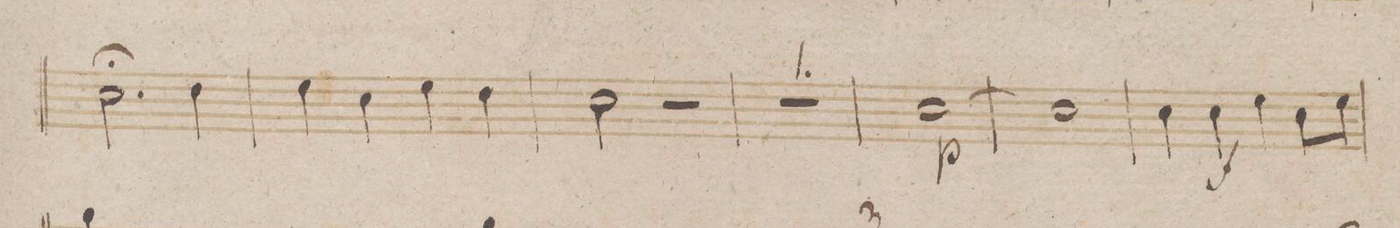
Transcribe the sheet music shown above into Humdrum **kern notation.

**kern	**dynam
*I"Corno 1mo in F.	*
*clefG2	*
*k[b-]	*
*met(c)	*
*M4/4	*
2.f;\	.
4g\	.
=271	=271
4a\	.
4f\	.
4a\	.
4g\	.
=272	=272
2f\	.
2r	.
=273	=273
1r	.
=274	=274
[1f	p
=275	=275
1f]	.
=276	=276
4f\	.
4f\	f
4a\	.
8f\L	.
8a\J	.
=277	=277
*-	*-
